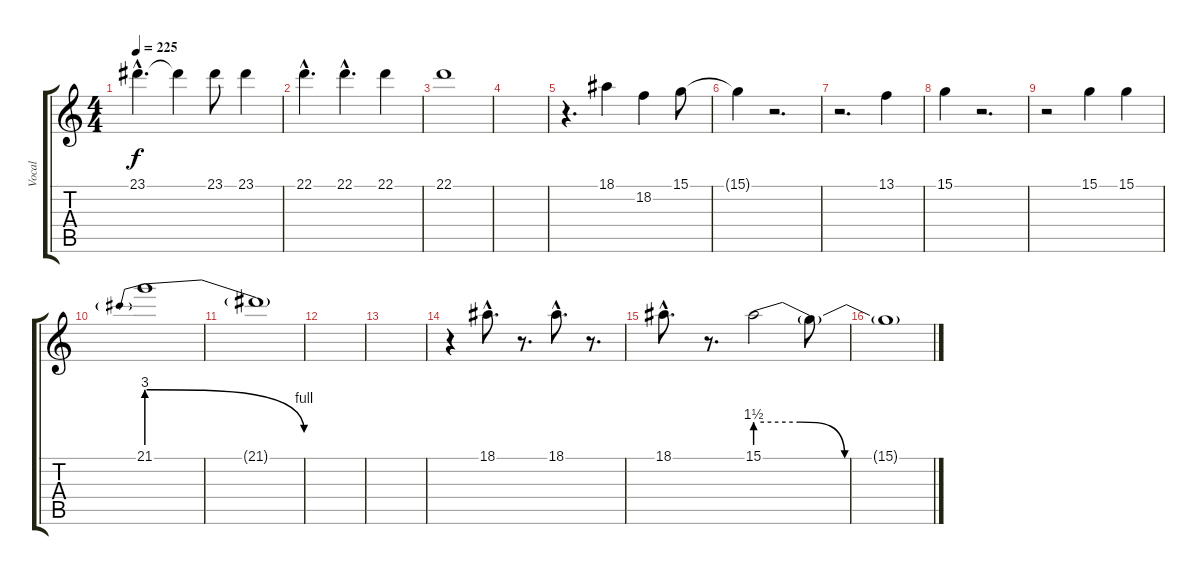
\track ("Vocal" "Vocal") {instrument fx5brightness}
\staff {score tabs}
\tuning (E4 B3 G3 D3 A2 E2) {hide}
\ts (4 4)
\tempo 225
\clef g2
\ks c
23.1{hac t}.4{d dy f} 23.1{t}.4 23.1.8 23.1.4 |
22.1{hac}.4{d} 22.1{hac}.4{d} 22.1.4 |
22.1.1 |
|
r.4{d} 18.1.4 18.2.4 15.1.8 |
15.1{t}.4 r.2{d} |
r.2{d} 13.1.4 |
15.1.4 r.2{d} |
r.2 15.1.4 15.1.4 |
21.1{be (prebendrelease 0 12 60 4)}.1 |
21.1{t}.1 |
|
|
r.4 18.1{hac}.8{d} r.8{d} 18.1{hac}.8{d} r.8{d} |
18.1{hac}.8{d} r.8{d} 15.1{be (custom 0 6 15 6 30 0 45 0 60 0)}.2 15.1{t}.8 |
15.1{t}.1
